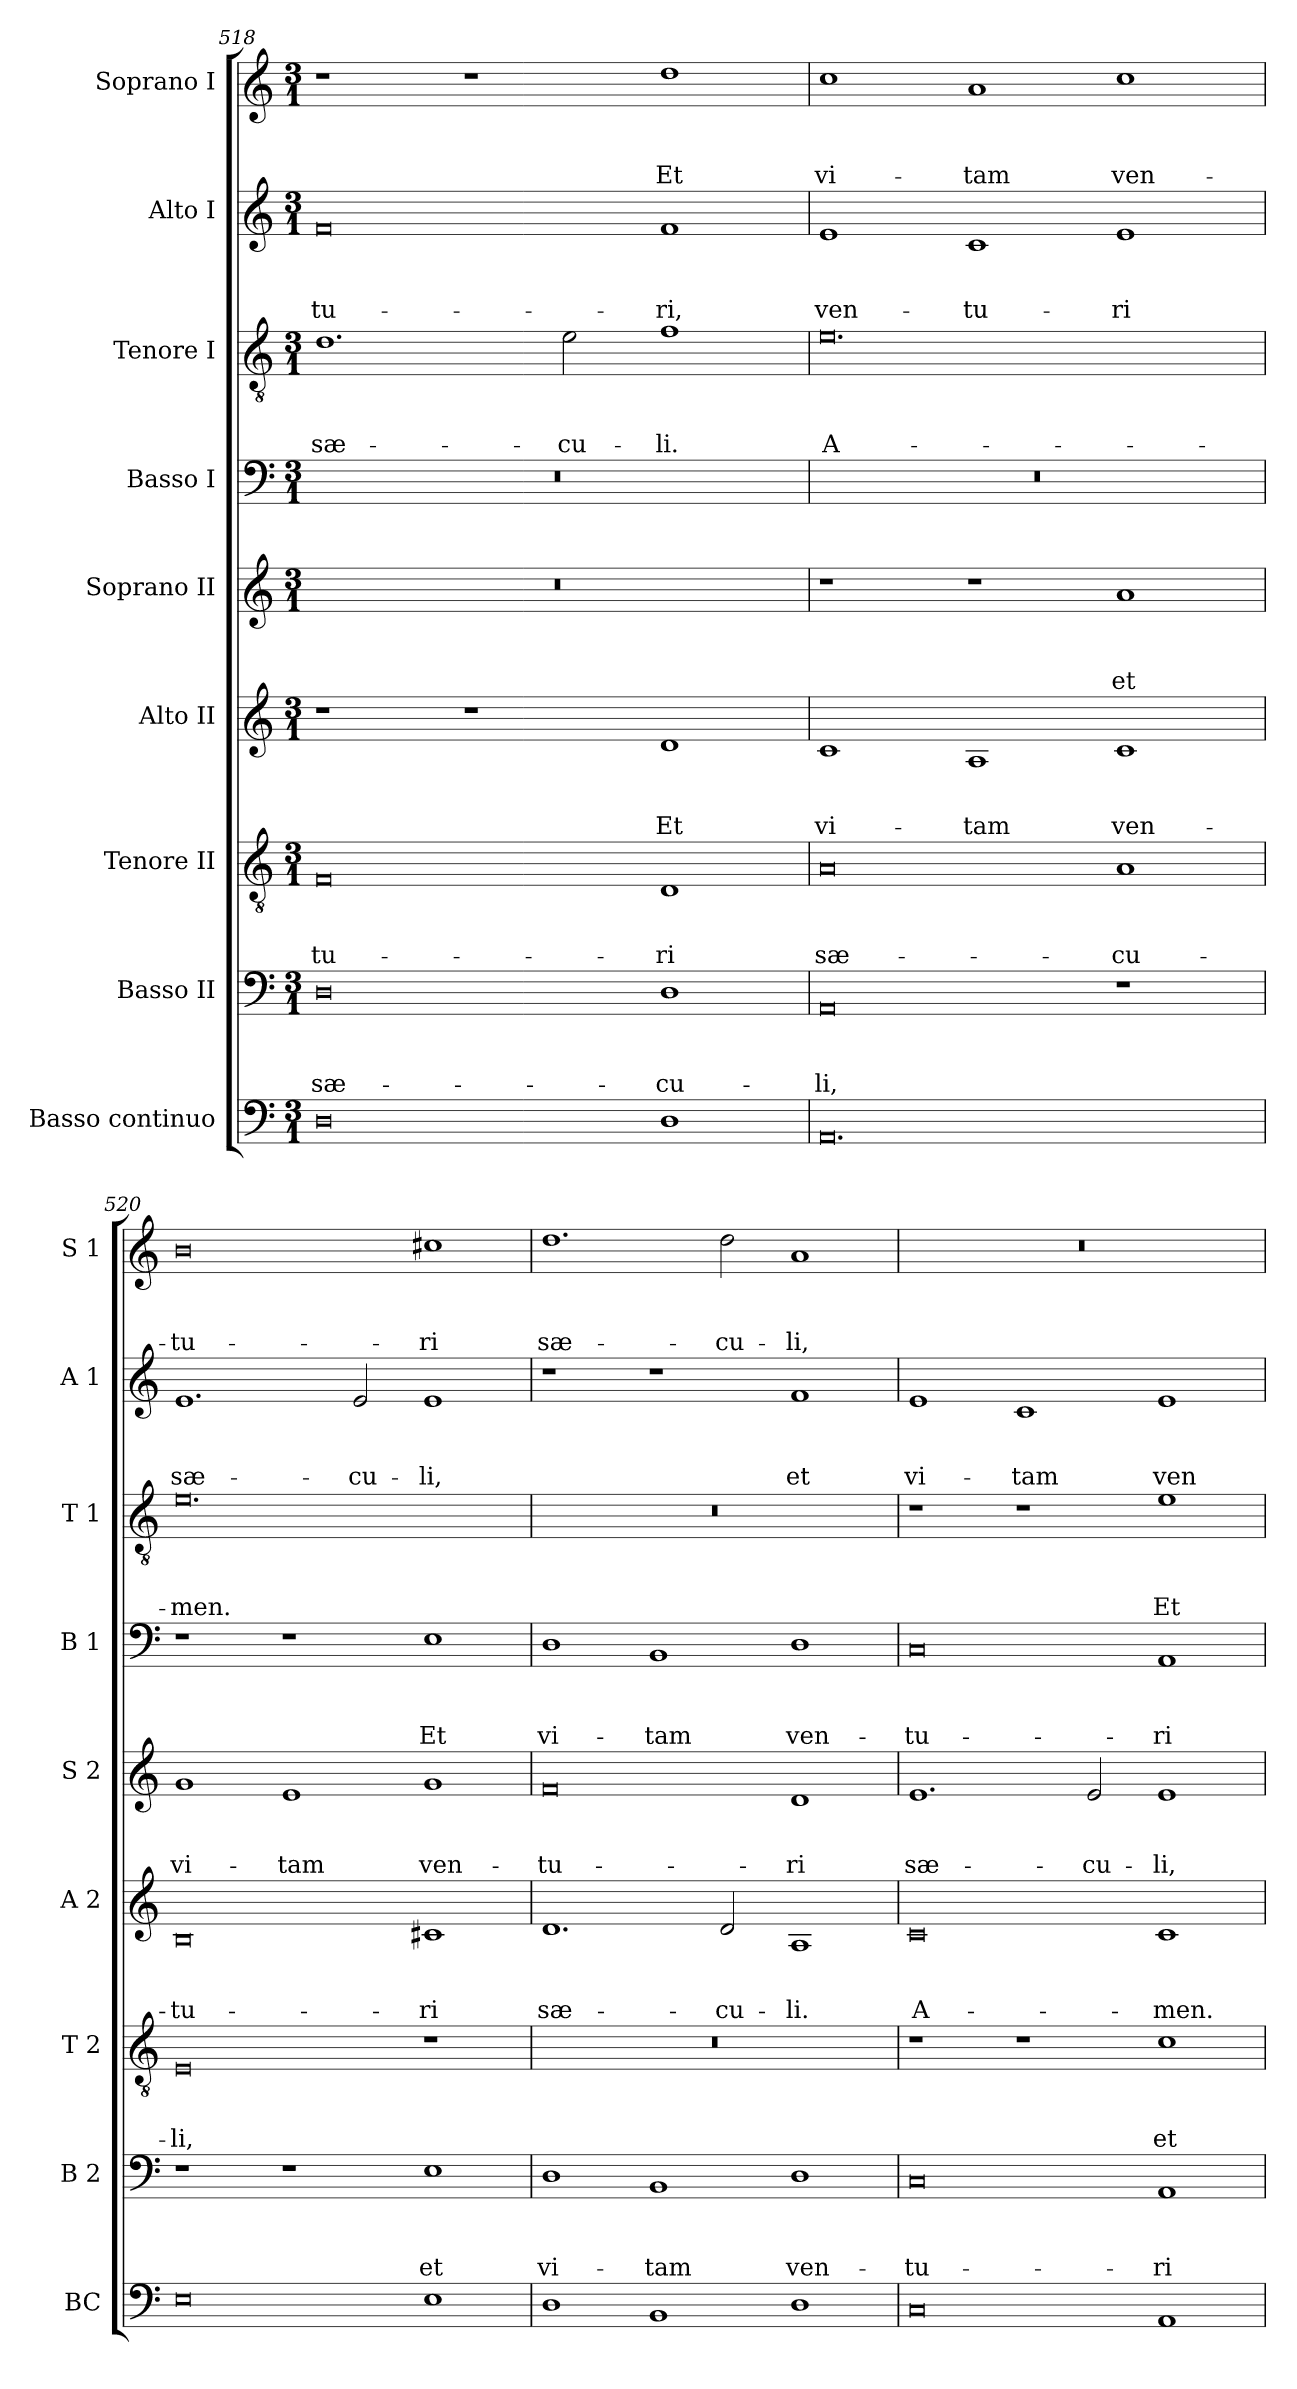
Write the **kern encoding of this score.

**kern	**kern	**text	**text	**text	**kern	**text	**text	**text	**kern	**text	**text	**text	**kern	**text	**text	**text	**kern	**text	**text	**text	**kern	**text	**text	**text	**kern	**text	**text	**text	**kern	**text	**text	**text
*part9	*part8	*part8	*part8	*part8	*part7	*part7	*part7	*part7	*part6	*part6	*part6	*part6	*part5	*part5	*part5	*part5	*part4	*part4	*part4	*part4	*part3	*part3	*part3	*part3	*part2	*part2	*part2	*part2	*part1	*part1	*part1	*part1
*staff9	*staff8	*staff8	*staff8	*staff8	*staff7	*staff7	*staff7	*staff7	*staff6	*staff6	*staff6	*staff6	*staff5	*staff5	*staff5	*staff5	*staff4	*staff4	*staff4	*staff4	*staff3	*staff3	*staff3	*staff3	*staff2	*staff2	*staff2	*staff2	*staff1	*staff1	*staff1	*staff1
*I"Basso continuo	*I"Basso II	*	*	*	*I"Tenore II	*	*	*	*I"Alto II	*	*	*	*I"Soprano II	*	*	*	*I"Basso I	*	*	*	*I"Tenore I	*	*	*	*I"Alto I	*	*	*	*I"Soprano I	*	*	*
*I'BC	*I'B 2	*	*	*	*I'T 2	*	*	*	*I'A 2	*	*	*	*I'S 2	*	*	*	*I'B 1	*	*	*	*I'T 1	*	*	*	*I'A 1	*	*	*	*I'S 1	*	*	*
*clefF4	*clefF4	*	*	*	*clefGv2	*	*	*	*clefG2	*	*	*	*clefG2	*	*	*	*clefF4	*	*	*	*clefGv2	*	*	*	*clefG2	*	*	*	*clefG2	*	*	*
*k[]	*k[]	*	*	*	*k[]	*	*	*	*k[]	*	*	*	*k[]	*	*	*	*k[]	*	*	*	*k[]	*	*	*	*k[]	*	*	*	*k[]	*	*	*
*C:	*C:	*	*	*	*C:	*	*	*	*C:	*	*	*	*C:	*	*	*	*C:	*	*	*	*C:	*	*	*	*C:	*	*	*	*C:	*	*	*
*M3/1	*M3/1	*	*	*	*M3/1	*	*	*	*M3/1	*	*	*	*M3/1	*	*	*	*M3/1	*	*	*	*M3/1	*	*	*	*M3/1	*	*	*	*M3/1	*	*	*
=518	=518	=518	=518	=518	=518	=518	=518	=518	=518	=518	=518	=518	=518	=518	=518	=518	=518	=518	=518	=518	=518	=518	=518	=518	=518	=518	=518	=518	=518	=518	=518	=518
!	!	!	!	!LO:LY:b	!	!	!	!LO:LY:b	!	!	!	!	!	!	!	!	!	!	!	!	!	!	!	!LO:LY:b	!	!	!	!LO:LY:b	!	!	!	!
0D	0D	.	.	sæ-	0F	.	.	-tu-	1r	.	.	.	0.r	.	.	.	0.r	.	.	.	1.d	.	.	sæ-	0f	.	.	-tu-	1r	.	.	.
.	.	.	.	.	.	.	.	.	1r	.	.	.	.	.	.	.	.	.	.	.	.	.	.	.	.	.	.	.	1r	.	.	.
!	!	!	!	!	!	!	!	!	!	!	!	!	!	!	!	!	!	!	!	!	!	!	!	!LO:LY:b	!	!	!	!	!	!	!	!
.	.	.	.	.	.	.	.	.	.	.	.	.	.	.	.	.	.	.	.	.	2e\	.	.	-cu-	.	.	.	.	.	.	.	.
!	!	!	!	!LO:LY:b	!	!	!	!LO:LY:b	!	!	!	!LO:LY:b	!	!	!	!	!	!	!	!	!	!	!	!LO:LY:b	!	!	!	!LO:LY:b	!	!	!	!LO:LY:b
1D	1D	.	.	-cu-	1D	.	.	-ri	1d	.	.	Et	.	.	.	.	.	.	.	.	1f	.	.	-li.	1f	.	.	-ri,	1dd	.	.	Et
=519	=519	=519	=519	=519	=519	=519	=519	=519	=519	=519	=519	=519	=519	=519	=519	=519	=519	=519	=519	=519	=519	=519	=519	=519	=519	=519	=519	=519	=519	=519	=519	=519
!	!	!	!	!LO:LY:b	!	!	!	!LO:LY:b	!	!	!	!LO:LY:b	!	!	!	!	!	!	!	!	!	!	!	!LO:LY:b	!	!	!	!LO:LY:b	!	!	!	!LO:LY:b
0.AA	0AA	.	.	-li,	0A	.	.	sæ-	1c	.	.	vi-	1r	.	.	.	0.r	.	.	.	0.e	.	.	A-	1e	.	.	ven-	1cc	.	.	vi-
!	!	!	!	!	!	!	!	!	!	!	!	!LO:LY:b	!	!	!	!	!	!	!	!	!	!	!	!	!	!	!	!LO:LY:b	!	!	!	!LO:LY:b
.	.	.	.	.	.	.	.	.	1A	.	.	-tam	1r	.	.	.	.	.	.	.	.	.	.	.	1c	.	.	-tu-	1a	.	.	-tam
!	!	!	!	!	!	!	!	!LO:LY:b	!	!	!	!LO:LY:b	!	!	!	!LO:LY:b	!	!	!	!	!	!	!	!	!	!	!	!LO:LY:b	!	!	!	!LO:LY:b
.	1r	.	.	.	1A	.	.	-cu-	1c	.	.	ven-	1a	.	.	et	.	.	.	.	.	.	.	.	1e	.	.	-ri	1cc	.	.	ven-
=520	=520	=520	=520	=520	=520	=520	=520	=520	=520	=520	=520	=520	=520	=520	=520	=520	=520	=520	=520	=520	=520	=520	=520	=520	=520	=520	=520	=520	=520	=520	=520	=520
!	!	!	!	!	!	!	!	!LO:LY:b	!	!	!	!LO:LY:b	!	!	!	!LO:LY:b	!	!	!	!	!	!	!	!LO:LY:b	!	!	!	!LO:LY:b	!	!	!	!LO:LY:b
0E	1r	.	.	.	0E	.	.	-li,	0B	.	.	-tu-	1g	.	.	vi-	1r	.	.	.	0.e	.	.	-men.	1.e	.	.	sæ-	0b	.	.	-tu-
!	!	!	!	!	!	!	!	!	!	!	!	!	!	!	!	!LO:LY:b	!	!	!	!	!	!	!	!	!	!	!	!	!	!	!	!
.	1r	.	.	.	.	.	.	.	.	.	.	.	1e	.	.	-tam	1r	.	.	.	.	.	.	.	.	.	.	.	.	.	.	.
!	!	!	!	!	!	!	!	!	!	!	!	!	!	!	!	!	!	!	!	!	!	!	!	!	!	!	!	!LO:LY:b	!	!	!	!
.	.	.	.	.	.	.	.	.	.	.	.	.	.	.	.	.	.	.	.	.	.	.	.	.	2e/	.	.	-cu-	.	.	.	.
!	!	!	!	!LO:LY:b	!	!	!	!	!	!	!	!LO:LY:b	!	!	!	!LO:LY:b	!	!	!	!LO:LY:b	!	!	!	!	!	!	!	!LO:LY:b	!	!	!	!LO:LY:b
1E	1E	.	.	et	1r	.	.	.	1c#X	.	.	-ri	1g	.	.	ven-	1E	.	.	Et	.	.	.	.	1e	.	.	-li,	1cc#X	.	.	-ri
=521	=521	=521	=521	=521	=521	=521	=521	=521	=521	=521	=521	=521	=521	=521	=521	=521	=521	=521	=521	=521	=521	=521	=521	=521	=521	=521	=521	=521	=521	=521	=521	=521
!	!	!	!	!LO:LY:b	!	!	!	!	!	!	!	!LO:LY:b	!	!	!	!LO:LY:b	!	!	!	!LO:LY:b	!	!	!	!	!	!	!	!	!	!	!	!LO:LY:b
1D	1D	.	.	vi-	0.r	.	.	.	1.d	.	.	sæ-	0f	.	.	-tu-	1D	.	.	vi-	0.r	.	.	.	1r	.	.	.	1.dd	.	.	sæ-
!	!	!	!	!LO:LY:b	!	!	!	!	!	!	!	!	!	!	!	!	!	!	!	!LO:LY:b	!	!	!	!	!	!	!	!	!	!	!	!
1BB	1BB	.	.	-tam	.	.	.	.	.	.	.	.	.	.	.	.	1BB	.	.	-tam	.	.	.	.	1r	.	.	.	.	.	.	.
!	!	!	!	!	!	!	!	!	!	!	!	!LO:LY:b	!	!	!	!	!	!	!	!	!	!	!	!	!	!	!	!	!	!	!	!LO:LY:b
.	.	.	.	.	.	.	.	.	2d/	.	.	-cu-	.	.	.	.	.	.	.	.	.	.	.	.	.	.	.	.	2dd\	.	.	-cu-
!	!	!	!	!LO:LY:b	!	!	!	!	!	!	!	!LO:LY:b	!	!	!	!LO:LY:b	!	!	!	!LO:LY:b	!	!	!	!	!	!	!	!LO:LY:b	!	!	!	!LO:LY:b
1D	1D	.	.	ven-	.	.	.	.	1A	.	.	-li.	1d	.	.	-ri	1D	.	.	ven-	.	.	.	.	1f	.	.	et	1a	.	.	-li,
=522	=522	=522	=522	=522	=522	=522	=522	=522	=522	=522	=522	=522	=522	=522	=522	=522	=522	=522	=522	=522	=522	=522	=522	=522	=522	=522	=522	=522	=522	=522	=522	=522
!	!	!	!	!LO:LY:b	!	!	!	!	!	!	!	!LO:LY:b	!	!	!	!LO:LY:b	!	!	!	!LO:LY:b	!	!	!	!	!	!	!	!LO:LY:b	!	!	!	!
0C	0C	.	.	-tu-	1r	.	.	.	0c	.	.	A-	1.e	.	.	sæ-	0C	.	.	-tu-	1r	.	.	.	1e	.	.	vi-	0.r	.	.	.
!	!	!	!	!	!	!	!	!	!	!	!	!	!	!	!	!	!	!	!	!	!	!	!	!	!	!	!	!LO:LY:b	!	!	!	!
.	.	.	.	.	1r	.	.	.	.	.	.	.	.	.	.	.	.	.	.	.	1r	.	.	.	1c	.	.	-tam	.	.	.	.
!	!	!	!	!	!	!	!	!	!	!	!	!	!	!	!	!LO:LY:b	!	!	!	!	!	!	!	!	!	!	!	!	!	!	!	!
.	.	.	.	.	.	.	.	.	.	.	.	.	2e/	.	.	-cu-	.	.	.	.	.	.	.	.	.	.	.	.	.	.	.	.
!	!	!	!	!LO:LY:b	!	!	!	!LO:LY:b	!	!	!	!LO:LY:b	!	!	!	!LO:LY:b	!	!	!	!LO:LY:b	!	!	!	!LO:LY:b	!	!	!	!LO:LY:b	!	!	!	!
1AA	1AA	.	.	-ri	1c	.	.	et	1c	.	.	-men.	1e	.	.	-li,	1AA	.	.	-ri	1e	.	.	Et	1e	.	.	ven-	.	.	.	.
=	=	=	=	=	=	=	=	=	=	=	=	=	=	=	=	=	=	=	=	=	=	=	=	=	=	=	=	=	=	=	=	=
*-	*-	*-	*-	*-	*-	*-	*-	*-	*-	*-	*-	*-	*-	*-	*-	*-	*-	*-	*-	*-	*-	*-	*-	*-	*-	*-	*-	*-	*-	*-	*-	*-
